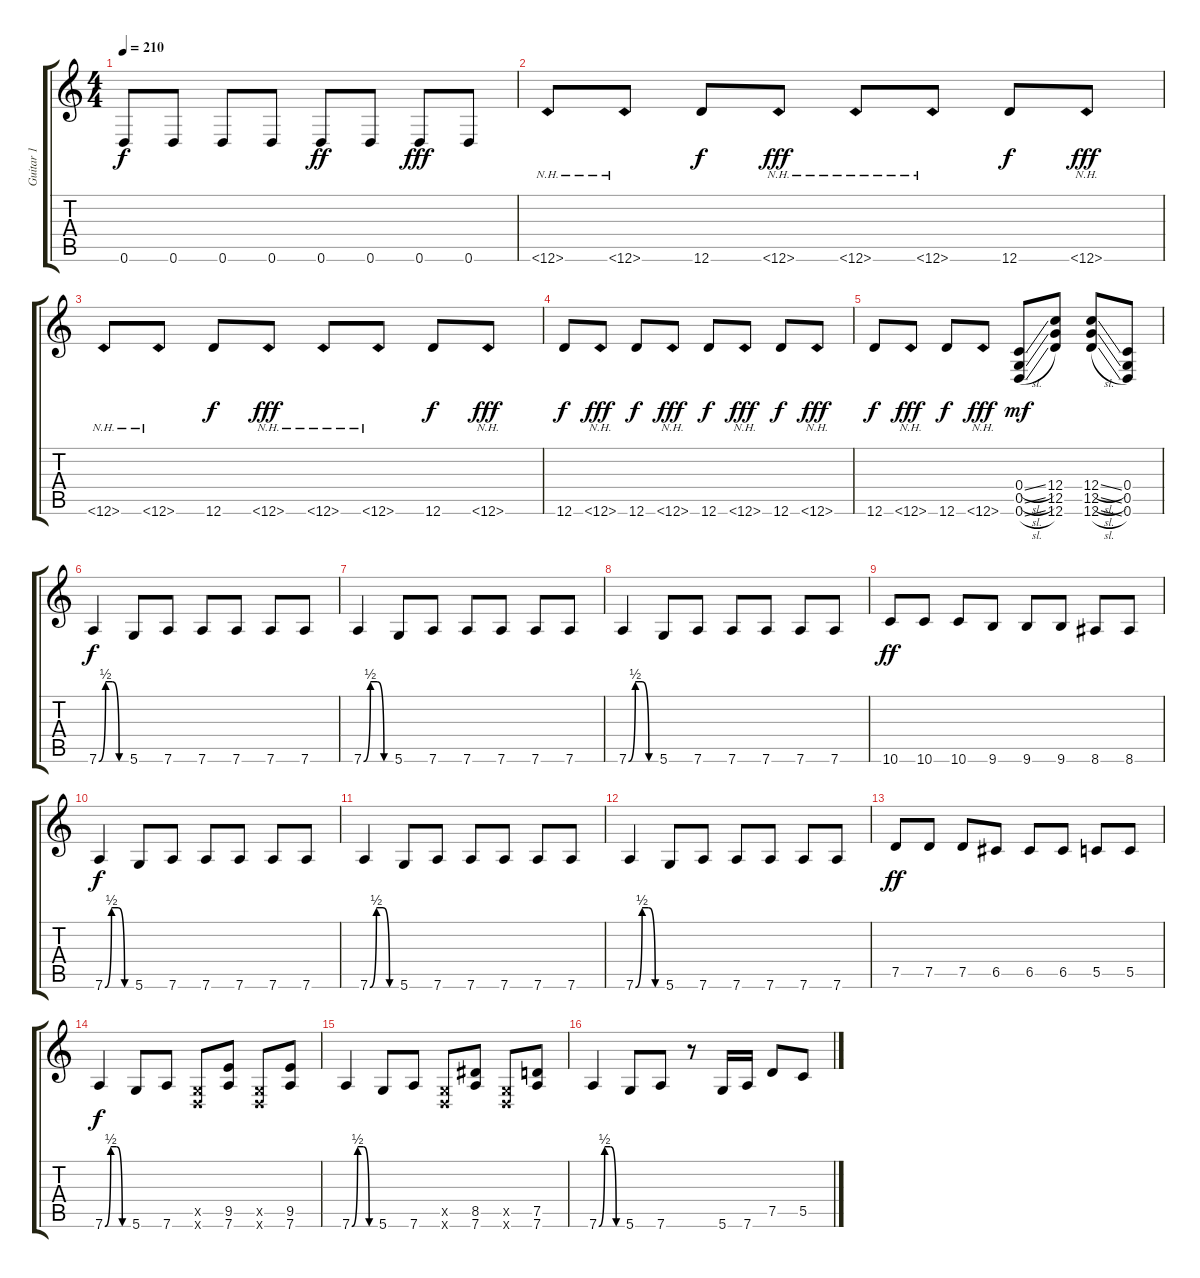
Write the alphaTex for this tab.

\track ("Guitar 1" "Guitar 1") {instrument acousticguitarsteel}
\staff {score tabs}
\tuning (D4 A3 F3 C3 G2 D2) {hide}
\ts (4 4)
\tempo 210
\clef g2
\ks c
0.6.8{dy f instrument acousticguitarsteel} 0.6.8 0.6.8 0.6.8 0.6.8{dy ff} 0.6.8 0.6.8{dy fff} 0.6.8 |
0.6{nh}.8 0.6{nh}.8 12.6.8{dy f} 0.6{nh}.8{dy fff} 0.6{nh}.8 0.6{nh}.8 12.6.8{dy f} 0.6{nh}.8{dy fff} |
0.6{nh}.8 0.6{nh}.8 12.6.8{dy f} 0.6{nh}.8{dy fff} 0.6{nh}.8 0.6{nh}.8 12.6.8{dy f} 0.6{nh}.8{dy fff} |
12.6.8{dy f} 0.6{nh}.8{dy fff} 12.6.8{dy f} 0.6{nh}.8{dy fff} 12.6.8{dy f} 0.6{nh}.8{dy fff} 12.6.8{dy f} 0.6{nh}.8{dy fff} |
12.6.8{dy f} 0.6{nh}.8{dy fff} 12.6.8{dy f} 0.6{nh}.8{dy fff} (0.4{sl} 0.5{sl} 0.6{sl}).8{dy mf} (12.4 12.5 12.6).8 (12.4{sl} 12.5{sl} 12.6{sl}).8 (0.4 0.5 0.6).8 |
7.6{be (custom 0 0 15 2 30 2 45 0 60 0)}.4{dy f} 5.6.8 7.6.8 7.6.8 7.6.8 7.6.8 7.6.8 |
7.6{be (custom 0 0 15 2 30 2 45 0 60 0)}.4 5.6.8 7.6.8 7.6.8 7.6.8 7.6.8 7.6.8 |
7.6{be (custom 0 0 15 2 30 2 45 0 60 0)}.4 5.6.8 7.6.8 7.6.8 7.6.8 7.6.8 7.6.8 |
10.6.8{dy ff} 10.6.8 10.6.8 9.6.8 9.6.8 9.6.8 8.6.8 8.6.8 |
7.6{be (custom 0 0 15 2 30 2 45 0 60 0)}.4{dy f} 5.6.8 7.6.8 7.6.8 7.6.8 7.6.8 7.6.8 |
7.6{be (custom 0 0 15 2 30 2 45 0 60 0)}.4 5.6.8 7.6.8 7.6.8 7.6.8 7.6.8 7.6.8 |
7.6{be (custom 0 0 15 2 30 2 45 0 60 0)}.4 5.6.8 7.6.8 7.6.8 7.6.8 7.6.8 7.6.8 |
7.5.8{dy ff} 7.5.8 7.5.8 6.5.8 6.5.8 6.5.8 5.5.8 5.5.8 |
7.6{be (custom 0 0 15 2 30 2 45 0 60 0)}.4{dy f} 5.6.8 7.6.8 (0.5{x} 0.6{x}).8 (9.5 7.6).8 (0.5{x} 0.6{x}).8 (9.5 7.6).8 |
7.6{be (custom 0 0 15 2 30 2 45 0 60 0)}.4 5.6.8 7.6.8 (0.5{x} 0.6{x}).8 (8.5 7.6).8 (0.5{x} 0.6{x}).8 (7.5 7.6).8 |
7.6{be (custom 0 0 15 2 30 2 45 0 60 0)}.4 5.6.8 7.6.8 r.8 5.6.16 7.6.16 7.5.8 5.5.8
